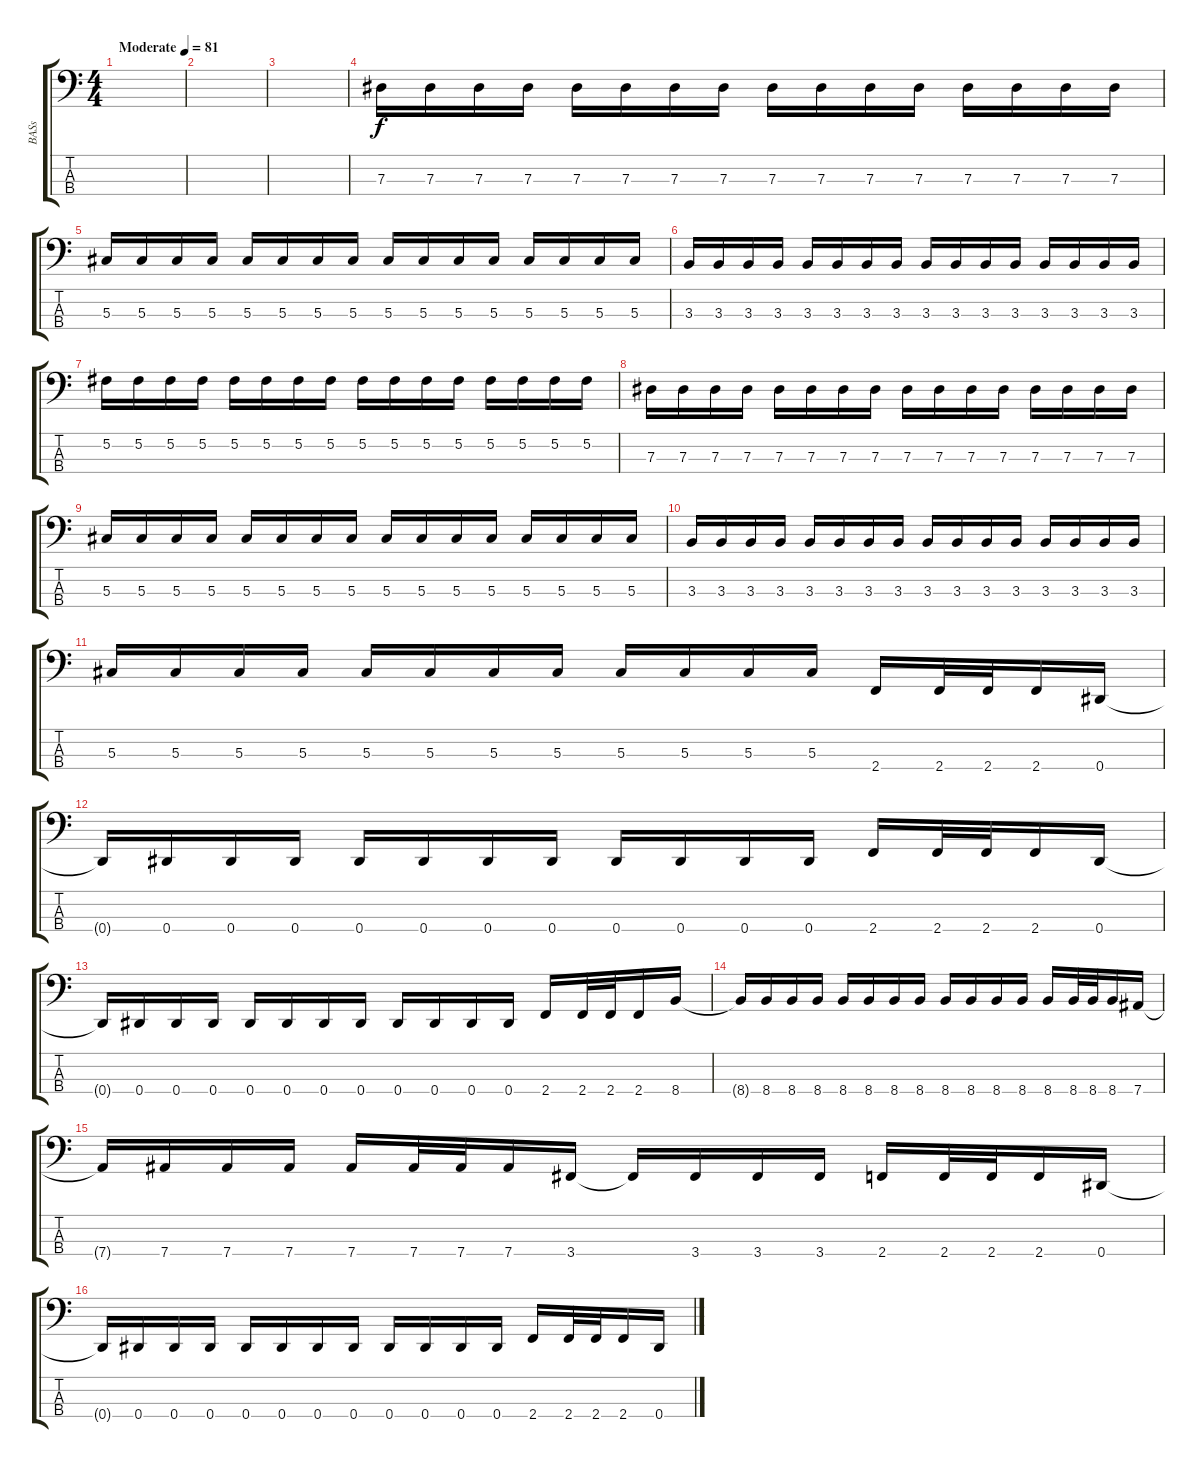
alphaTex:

\track ("BASs" "BASs") {instrument electricbasspick}
\staff {score tabs}
\tuning (Gb2 Db2 Ab1 Eb1) {hide}
\ts (4 4)
\tempo (81 "Moderate")
\clef f4
\ks c
|
|
|
7.3.16 7.3.16 7.3.16 7.3.16 7.3.16 7.3.16 7.3.16 7.3.16 7.3.16 7.3.16 7.3.16 7.3.16 7.3.16 7.3.16 7.3.16 7.3.16 |
5.3.16 5.3.16 5.3.16 5.3.16 5.3.16 5.3.16 5.3.16 5.3.16 5.3.16 5.3.16 5.3.16 5.3.16 5.3.16 5.3.16 5.3.16 5.3.16 |
3.3.16 3.3.16 3.3.16 3.3.16 3.3.16 3.3.16 3.3.16 3.3.16 3.3.16 3.3.16 3.3.16 3.3.16 3.3.16 3.3.16 3.3.16 3.3.16 |
5.2.16 5.2.16 5.2.16 5.2.16 5.2.16 5.2.16 5.2.16 5.2.16 5.2.16 5.2.16 5.2.16 5.2.16 5.2.16 5.2.16 5.2.16 5.2.16 |
7.3.16 7.3.16 7.3.16 7.3.16 7.3.16 7.3.16 7.3.16 7.3.16 7.3.16 7.3.16 7.3.16 7.3.16 7.3.16 7.3.16 7.3.16 7.3.16 |
5.3.16 5.3.16 5.3.16 5.3.16 5.3.16 5.3.16 5.3.16 5.3.16 5.3.16 5.3.16 5.3.16 5.3.16 5.3.16 5.3.16 5.3.16 5.3.16 |
3.3.16 3.3.16 3.3.16 3.3.16 3.3.16 3.3.16 3.3.16 3.3.16 3.3.16 3.3.16 3.3.16 3.3.16 3.3.16 3.3.16 3.3.16 3.3.16 |
5.3.16 5.3.16 5.3.16 5.3.16 5.3.16 5.3.16 5.3.16 5.3.16 5.3.16 5.3.16 5.3.16 5.3.16 2.4.16 2.4.32 2.4.32 2.4.16 0.4.16 |
0.4{t}.16 0.4.16 0.4.16 0.4.16 0.4.16 0.4.16 0.4.16 0.4.16 0.4.16 0.4.16 0.4.16 0.4.16 2.4.16 2.4.32 2.4.32 2.4.16 0.4.16 |
0.4{t}.16 0.4.16 0.4.16 0.4.16 0.4.16 0.4.16 0.4.16 0.4.16 0.4.16 0.4.16 0.4.16 0.4.16 2.4.16 2.4.32 2.4.32 2.4.16 8.4.16 |
8.4{t}.16 8.4.16 8.4.16 8.4.16 8.4.16 8.4.16 8.4.16 8.4.16 8.4.16 8.4.16 8.4.16 8.4.16 8.4.16 8.4.32 8.4.32 8.4.16 7.4.16 |
7.4{t}.16 7.4.16 7.4.16 7.4.16 7.4.16 7.4.32 7.4.32 7.4.16 3.4.16 3.4{t}.16 3.4.16 3.4.16 3.4.16 2.4.16 2.4.32 2.4.32 2.4.16 0.4.16 |
0.4{t}.16 0.4.16 0.4.16 0.4.16 0.4.16 0.4.16 0.4.16 0.4.16 0.4.16 0.4.16 0.4.16 0.4.16 2.4.16 2.4.32 2.4.32 2.4.16 0.4.16
